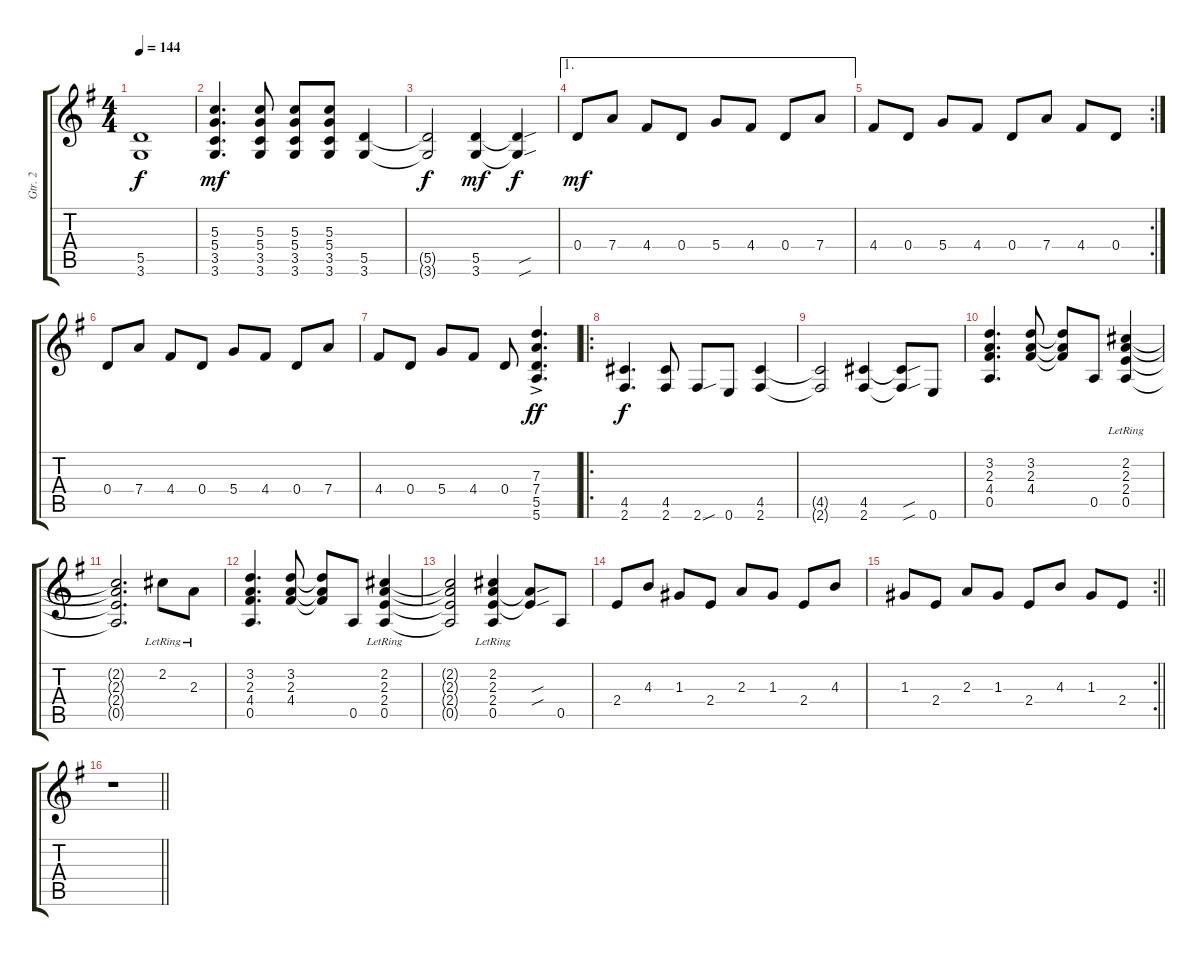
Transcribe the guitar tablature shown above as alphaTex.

\track ("Gtr. 2" "Gtr. 2") {instrument distortionguitar}
\staff {score tabs}
\tuning (E4 B3 G3 D3 A2 E2) {hide}
\ts (4 4)
\tempo 144
\clef g2
\ks g
(5.5{t} 3.6{t}).1{dy f} |
(5.3 5.4 3.5 3.6).4{d dy mf} (5.3 5.4 3.5 3.6).8 (5.3 5.4 3.5 3.6).8 (5.3 5.4 3.5 3.6).8 (5.5 3.6).4 |
(5.5{t} 3.6{t}).2{dy f} (5.5 3.6).4{dy mf} (5.5{sou t} 3.6{sou t}).4{dy f} |
\ae 1
0.4.8{dy mf} 7.4.8 4.4.8 0.4.8 5.4.8 4.4.8 0.4.8 7.4.8 |
\rc 2
4.4.8 0.4.8 5.4.8 4.4.8 0.4.8 7.4.8 4.4.8 0.4.8 |
0.4.8 7.4.8 4.4.8 0.4.8 5.4.8 4.4.8 0.4.8 7.4.8 |
4.4.8 0.4.8 5.4.8 4.4.8 0.4.8 (7.3{ac} 7.4{ac} 5.5{ac} 5.6{ac}).4{d dy ff} |
\ro
(4.5 2.6).4{d dy f} (4.5 2.6).8 2.6{sou}.8 0.6.8 (4.5 2.6).4 |
(4.5{t} 2.6{t}).2 (4.5 2.6).4 (4.5{sou t} 2.6{sou t}).8 0.6.8 |
(3.2 2.3 4.4 0.5).4{d} (3.2 2.3 4.4).8 (3.2{t} 2.3{t} 4.4{t}).8 0.5.8 (2.2{lr} 2.3{lr} 2.4{lr} 0.5{lr}).4 |
(2.2{t} 2.3{t} 2.4{t} 0.5{t}).2{d} 2.2{lr}.8 2.3{lr}.8 |
(3.2 2.3 4.4 0.5).4{d} (3.2 2.3 4.4).8 (3.2{t} 2.3{t} 4.4{t}).8 0.5.8 (2.2{lr} 2.3{lr} 2.4{lr} 0.5{lr}).4 |
(2.2{t} 2.3{t} 2.4{t} 0.5{t}).2 (2.2{lr} 2.3 2.4 0.5).4 (2.3{sou t} 2.4{sou t}).8 0.5.8 |
2.4.8 4.3.8 1.3.8 2.4.8 2.3.8 1.3.8 2.4.8 4.3.8 |
\rc 2
\barLineRight lightlight
1.3.8 2.4.8 2.3.8 1.3.8 2.4.8 4.3.8 1.3.8 2.4.8 |
\barLineRight lightlight
r.1
